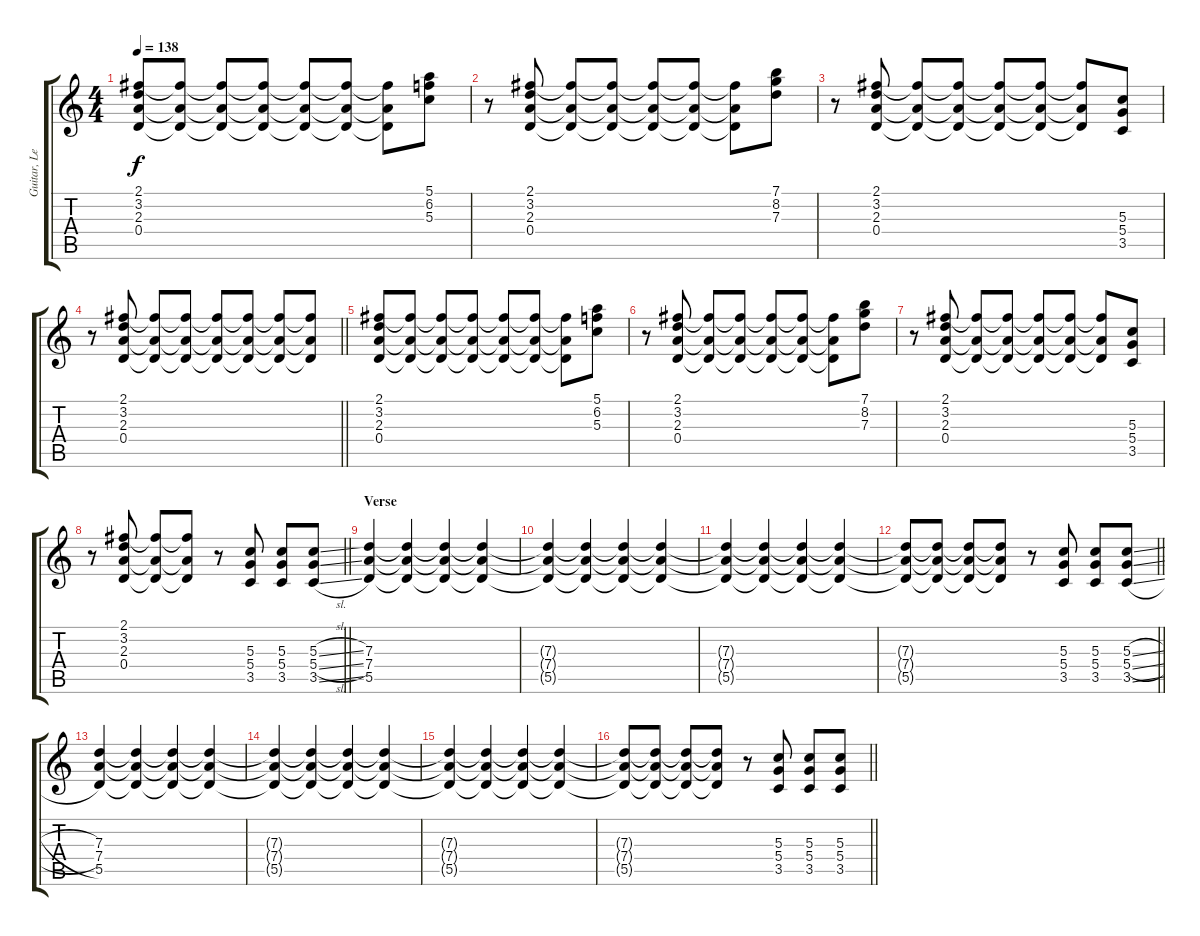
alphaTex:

\track ("Guitar, Lead" "Guitar, Le") {instrument overdrivenguitar}
\staff {score tabs}
\tuning (E4 B3 G3 D3 A2 E2) {hide}
\ts (4 4)
\tempo 138
\clef g2
\ks c
(2.1 3.2 2.3 0.4).8{dy f} (2.1{t} 2.3{t} 0.4{t}).8 (2.1{t} 2.3{t} 0.4{t}).8 (2.1{t} 2.3{t} 0.4{t}).8 (2.1{t} 2.3{t} 0.4{t}).8 (2.1{t} 2.3{t} 0.4{t}).8 (2.1{t} 2.3{t} 0.4{t}).8 (5.1 6.2 5.3).8 |
r.8 (2.1 3.2 2.3 0.4).8 (2.1{t} 2.3{t} 0.4{t}).8 (2.1{t} 2.3{t} 0.4{t}).8 (2.1{t} 2.3{t} 0.4{t}).8 (2.1{t} 2.3{t} 0.4{t}).8 (2.1{t} 2.3{t} 0.4{t}).8 (7.1 8.2 7.3).8 |
r.8 (2.1 3.2 2.3 0.4).8 (2.1{t} 2.3{t} 0.4{t}).8 (2.1{t} 2.3{t} 0.4{t}).8 (2.1{t} 2.3{t} 0.4{t}).8 (2.1{t} 2.3{t} 0.4{t}).8 (2.1{t} 2.3{t} 0.4{t}).8 (5.3 5.4 3.5).8 |
\barLineRight lightlight
r.8 (2.1 3.2 2.3 0.4).8 (2.1{t} 2.3{t} 0.4{t}).8 (2.1{t} 2.3{t} 0.4{t}).8 (2.1{t} 2.3{t} 0.4{t}).8 (2.1{t} 2.3{t} 0.4{t}).8 (2.1{t} 2.3{t} 0.4{t}).8 (2.1{t} 2.3{t} 0.4{t}).8 |
(2.1 3.2 2.3 0.4).8 (2.1{t} 2.3{t} 0.4{t}).8 (2.1{t} 2.3{t} 0.4{t}).8 (2.1{t} 2.3{t} 0.4{t}).8 (2.1{t} 2.3{t} 0.4{t}).8 (2.1{t} 2.3{t} 0.4{t}).8 (2.1{t} 2.3{t} 0.4{t}).8 (5.1 6.2 5.3).8 |
r.8 (2.1 3.2 2.3 0.4).8 (2.1{t} 2.3{t} 0.4{t}).8 (2.1{t} 2.3{t} 0.4{t}).8 (2.1{t} 2.3{t} 0.4{t}).8 (2.1{t} 2.3{t} 0.4{t}).8 (2.1{t} 2.3{t} 0.4{t}).8 (7.1 8.2 7.3).8 |
r.8 (2.1 3.2 2.3 0.4).8 (2.1{t} 2.3{t} 0.4{t}).8 (2.1{t} 2.3{t} 0.4{t}).8 (2.1{t} 2.3{t} 0.4{t}).8 (2.1{t} 2.3{t} 0.4{t}).8 (2.1{t} 2.3{t} 0.4{t}).8 (5.3 5.4 3.5).8 |
\barLineRight lightlight
r.8 (2.1 3.2 2.3 0.4).8 (2.1{t} 2.3{t} 0.4{t}).8 (2.1{t} 2.3{t} 0.4{t}).8 r.8 (5.3 5.4 3.5).8 (5.3 5.4 3.5).8 (5.3{sl} 5.4{sl} 3.5{sl}).8 |
\section ("" "Verse")
(7.3 7.4 5.5).4 (7.3{t} 7.4{t} 5.5{t}).4 (7.3{t} 7.4{t} 5.5{t}).4 (7.3{t} 7.4{t} 5.5{t}).4 |
(7.3{t} 7.4{t} 5.5{t}).4 (7.3{t} 7.4{t} 5.5{t}).4 (7.3{t} 7.4{t} 5.5{t}).4 (7.3{t} 7.4{t} 5.5{t}).4 |
(7.3{t} 7.4{t} 5.5{t}).4 (7.3{t} 7.4{t} 5.5{t}).4 (7.3{t} 7.4{t} 5.5{t}).4 (7.3{t} 7.4{t} 5.5{t}).4 |
\barLineRight lightlight
(7.3{t} 7.4{t} 5.5{t}).8 (7.3{t} 7.4{t} 5.5{t}).8 (7.3{t} 7.4{t} 5.5{t}).8 (7.3{t} 7.4{t} 5.5{t}).8 r.8 (5.3 5.4 3.5).8 (5.3 5.4 3.5).8 (5.3{sl} 5.4{sl} 3.5{sl}).8 |
(7.3 7.4 5.5).4 (7.3{t} 7.4{t} 5.5{t}).4 (7.3{t} 7.4{t} 5.5{t}).4 (7.3{t} 7.4{t} 5.5{t}).4 |
(7.3{t} 7.4{t} 5.5{t}).4 (7.3{t} 7.4{t} 5.5{t}).4 (7.3{t} 7.4{t} 5.5{t}).4 (7.3{t} 7.4{t} 5.5{t}).4 |
(7.3{t} 7.4{t} 5.5{t}).4 (7.3{t} 7.4{t} 5.5{t}).4 (7.3{t} 7.4{t} 5.5{t}).4 (7.3{t} 7.4{t} 5.5{t}).4 |
\barLineRight lightlight
(7.3{t} 7.4{t} 5.5{t}).8 (7.3{t} 7.4{t} 5.5{t}).8 (7.3{t} 7.4{t} 5.5{t}).8 (7.3{t} 7.4{t} 5.5{t}).8 r.8 (5.3 5.4 3.5).8 (5.3 5.4 3.5).8 (5.3{sl} 5.4{sl} 3.5{sl}).8
